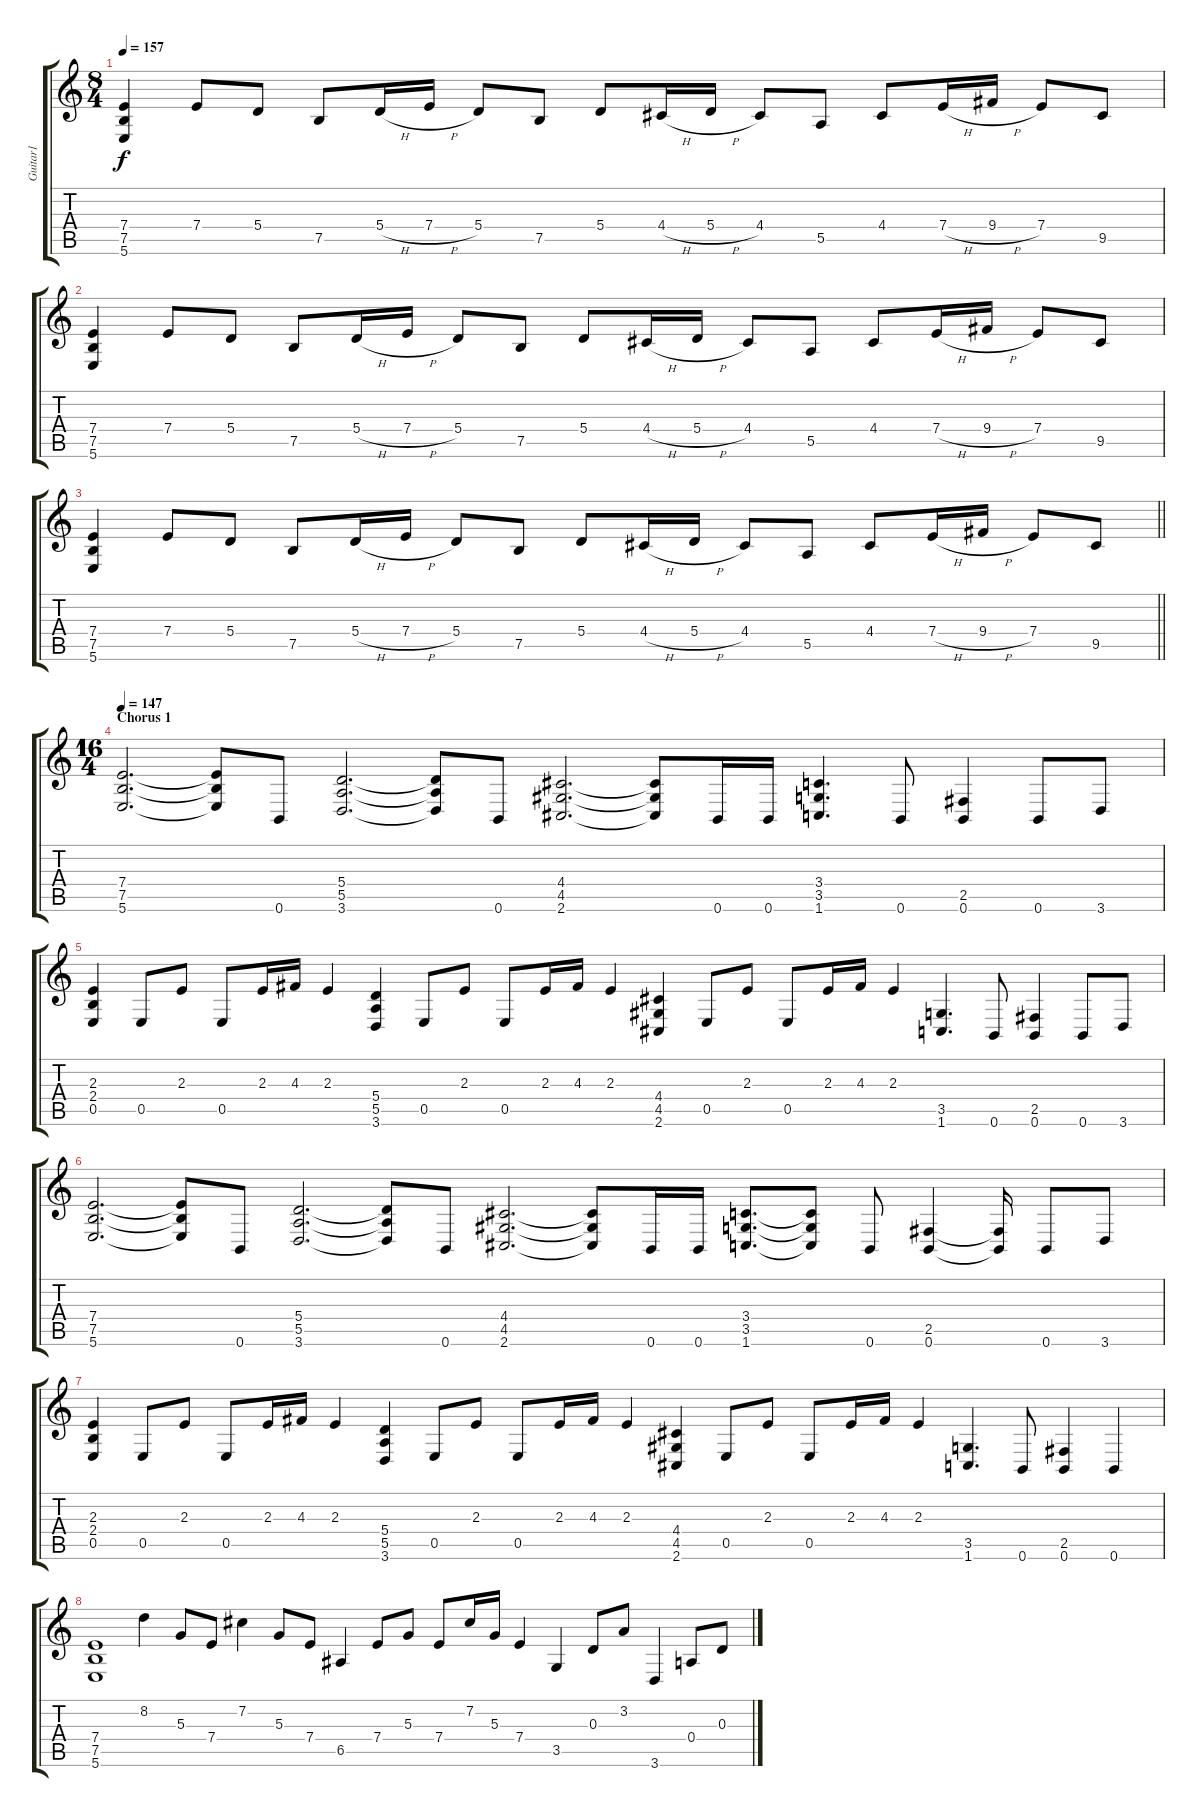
\track ("Guitar1" "Guitar1") {instrument distortionguitar}
\staff {score tabs}
\tuning (B3 Gb3 D3 A2 E2 B1) {hide}
\ts (8 4)
\tempo 157
\clef g2
\ks c
(7.4 7.5 5.6).4{dy f} 7.4.8 5.4.8 7.5.8 5.4{h}.16 7.4{h}.16 5.4.8 7.5.8 5.4.8 4.4{h}.16 5.4{h}.16 4.4.8 5.5.8 4.4.8 7.4{h}.16 9.4{h}.16 7.4.8 9.5.8 |
(7.4 7.5 5.6).4 7.4.8 5.4.8 7.5.8 5.4{h}.16 7.4{h}.16 5.4.8 7.5.8 5.4.8 4.4{h}.16 5.4{h}.16 4.4.8 5.5.8 4.4.8 7.4{h}.16 9.4{h}.16 7.4.8 9.5.8 |
\barLineRight lightlight
(7.4 7.5 5.6).4 7.4.8 5.4.8 7.5.8 5.4{h}.16 7.4{h}.16 5.4.8 7.5.8 5.4.8 4.4{h}.16 5.4{h}.16 4.4.8 5.5.8 4.4.8 7.4{h}.16 9.4{h}.16 7.4.8 9.5.8 |
\ts (16 4)
\section ("" "Chorus 1")
\tempo 147
(7.4 7.5 5.6).2{d} (7.4{t} 7.5{t} 5.6{t}).8 0.6.8 (5.4 5.5 3.6).2{d} (5.4{t} 5.5{t} 3.6{t}).8 0.6.8 (4.4 4.5 2.6).2{d} (4.4{t} 4.5{t} 2.6{t}).8 0.6.16 0.6.16 (3.4 3.5 1.6).4{d} 0.6.8 (2.5 0.6).4 0.6.8 3.6.8 |
(2.3 2.4 0.5).4 0.5.8 2.3.8 0.5.8 2.3.16 4.3.16 2.3.4 (5.4 5.5 3.6).4 0.5.8 2.3.8 0.5.8 2.3.16 4.3.16 2.3.4 (4.4 4.5 2.6).4 0.5.8 2.3.8 0.5.8 2.3.16 4.3.16 2.3.4 (3.5 1.6).4{d} 0.6.8 (2.5 0.6).4 0.6.8 3.6.8 |
(7.4 7.5 5.6).2{d} (7.4{t} 7.5{t} 5.6{t}).8 0.6.8 (5.4 5.5 3.6).2{d} (5.4{t} 5.5{t} 3.6{t}).8 0.6.8 (4.4 4.5 2.6).2{d} (4.4{t} 4.5{t} 2.6{t}).8 0.6.16 0.6.16 (3.4 3.5 1.6).8{d} (3.4{t} 3.5{t} 1.6{t}).8 0.6.8 (2.5 0.6).4 (2.5{t} 0.6{t}).16 0.6.8 3.6.8 |
(2.3 2.4 0.5).4 0.5.8 2.3.8 0.5.8 2.3.16 4.3.16 2.3.4 (5.4 5.5 3.6).4 0.5.8 2.3.8 0.5.8 2.3.16 4.3.16 2.3.4 (4.4 4.5 2.6).4 0.5.8 2.3.8 0.5.8 2.3.16 4.3.16 2.3.4 (3.5 1.6).4{d} 0.6.8 (2.5 0.6).4 0.6.4 |
(7.4 7.5 5.6).1 8.2.4 5.3.8 7.4.8 7.2.4 5.3.8 7.4.8 6.5.4 7.4.8 5.3.8 7.4.8 7.2.16 5.3.16 7.4.4 3.5.4 0.3.8 3.2.8 3.6.4 0.4.8 0.3.8
